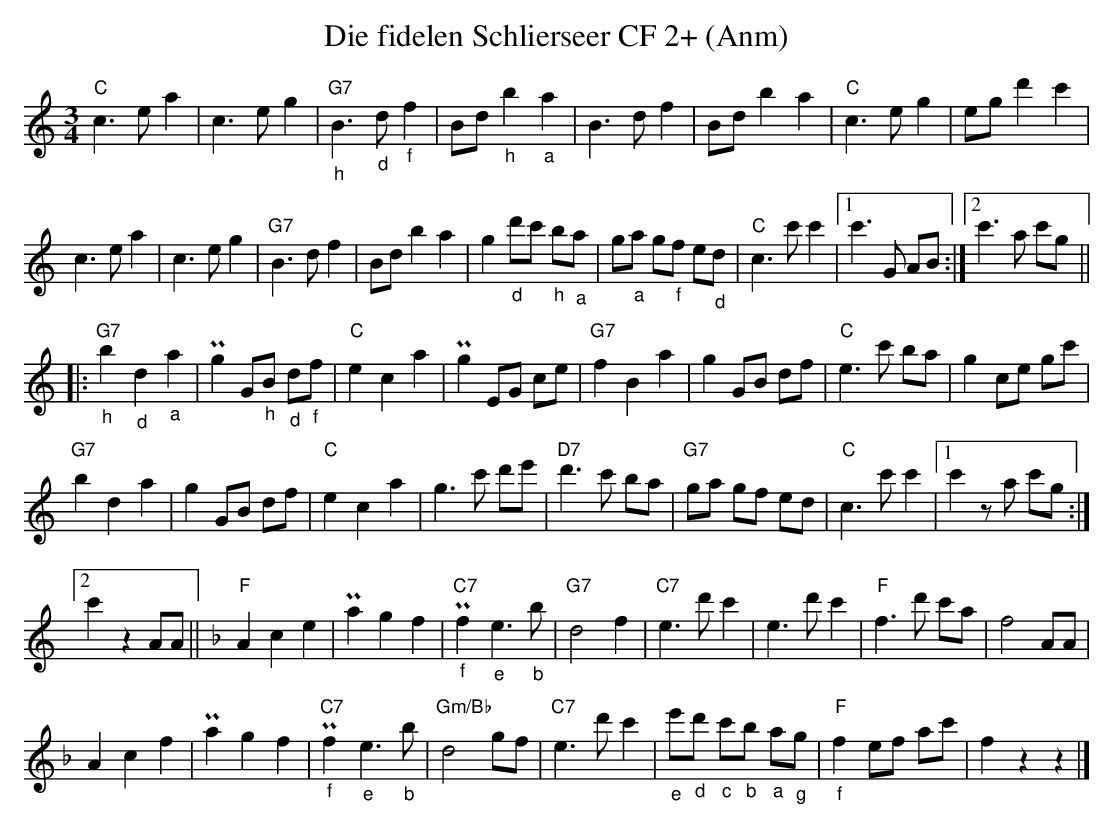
X:1
T:Die fidelen Schlierseer CF 2+ (Anm)
M:3/4
L:1/4
K:Cmaj %%MIDI gchordon
"C"c>e a | c>e g | "G7""_h"B>"_d"d "_f"f | B/2d/2 "_h"b "_a"a | B>d f | B/2d/2 b a | "C"c>e g | e/2g/2 d' c' |
c>e a | c>e g | "G7"B>d f | B/2d/2 b a | g "_d"d'/2c'/2 "_h"b/2"_a"a/2 | g/2"_a"a/2 g/2"_f"f/2 e/2"_d"d/2 | "C"c>c' c' |1 c'>G A/2B/2 :|2 c'>a c'/2g/2 ||
|: "G7""_h"b"_d"d"_a"a | Pg G/2"_h"B/2 "_d"d/2"_f"f/2 | "C"eca | Pg E/2G/2 c/2e/2 | "G7"fBa | g G/2B/2 d/2f/2 | "C"e>c' b/2a/2 | g c/2e/2 g/2c'/2 |
"G7"bda | g G/2B/2 d/2f/2 | "C"eca | g>c' d'/2e'/2 | "D7"d'>c' b/2a/2 | "G7"g/2a/2 g/2f/2 e/2d/2 | "C"c>c' c' |1 c' z/2a/ c'/2g/2 :|2
c' z A/2A/2 || [K:Fmaj] "F"Ace | Pagf | P"C7""_f"f "_e"e>"_b"b | "G7"d2 f | "C7"e>d' c' | e>d' c' | "F"f>d' c'/2a/2 | f2 A/2A/2 |
Acf | Pagf | "C7"P"_f"f "_e"e>"_b"b | "Gm/Bb"d2 g/2f/2 | "C7"e>d' c' | "_e"e'/2"_d"d'/2 "_c"c'/2"_b"b/2 "_a"a/2"_g"g/2 | "F""_f"f e/2f/2 a/2c'/2 | f zz |]
